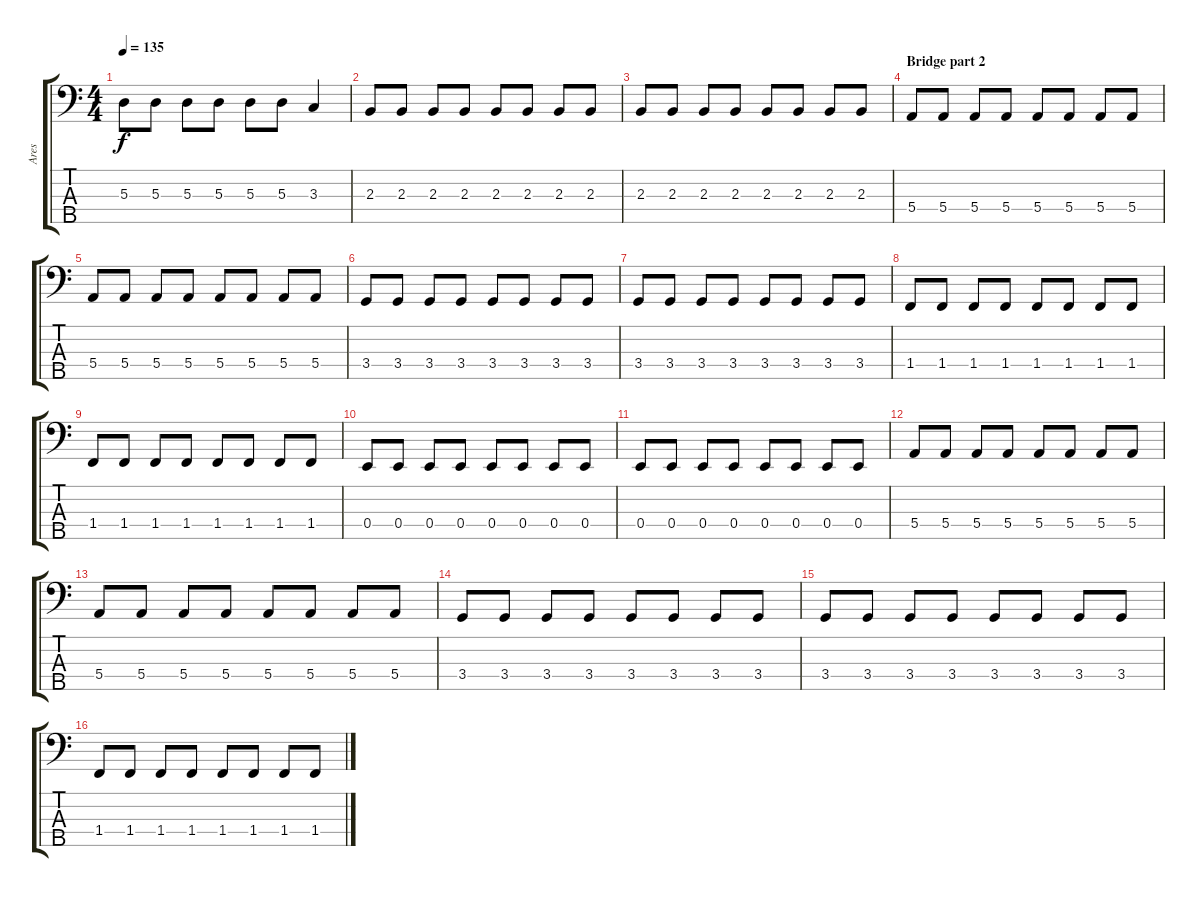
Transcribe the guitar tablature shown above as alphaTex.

\track ("Ares" "Ares") {instrument electricbasspick}
\staff {score tabs}
\tuning (G2 D2 A1 E1 B0) {hide}
\ts (4 4)
\tempo 135
\clef f4
\ks c
5.3.8{dy f} 5.3.8 5.3.8 5.3.8 5.3.8 5.3.8 3.3.4 |
2.3.8 2.3.8 2.3.8 2.3.8 2.3.8 2.3.8 2.3.8 2.3.8 |
2.3.8 2.3.8 2.3.8 2.3.8 2.3.8 2.3.8 2.3.8 2.3.8 |
\section ("" "Bridge part 2")
5.4.8 5.4.8 5.4.8 5.4.8 5.4.8 5.4.8 5.4.8 5.4.8 |
5.4.8 5.4.8 5.4.8 5.4.8 5.4.8 5.4.8 5.4.8 5.4.8 |
3.4.8 3.4.8 3.4.8 3.4.8 3.4.8 3.4.8 3.4.8 3.4.8 |
3.4.8 3.4.8 3.4.8 3.4.8 3.4.8 3.4.8 3.4.8 3.4.8 |
1.4.8 1.4.8 1.4.8 1.4.8 1.4.8 1.4.8 1.4.8 1.4.8 |
1.4.8 1.4.8 1.4.8 1.4.8 1.4.8 1.4.8 1.4.8 1.4.8 |
0.4.8 0.4.8 0.4.8 0.4.8 0.4.8 0.4.8 0.4.8 0.4.8 |
0.4.8 0.4.8 0.4.8 0.4.8 0.4.8 0.4.8 0.4.8 0.4.8 |
5.4.8 5.4.8 5.4.8 5.4.8 5.4.8 5.4.8 5.4.8 5.4.8 |
5.4.8 5.4.8 5.4.8 5.4.8 5.4.8 5.4.8 5.4.8 5.4.8 |
3.4.8 3.4.8 3.4.8 3.4.8 3.4.8 3.4.8 3.4.8 3.4.8 |
3.4.8 3.4.8 3.4.8 3.4.8 3.4.8 3.4.8 3.4.8 3.4.8 |
1.4.8 1.4.8 1.4.8 1.4.8 1.4.8 1.4.8 1.4.8 1.4.8
